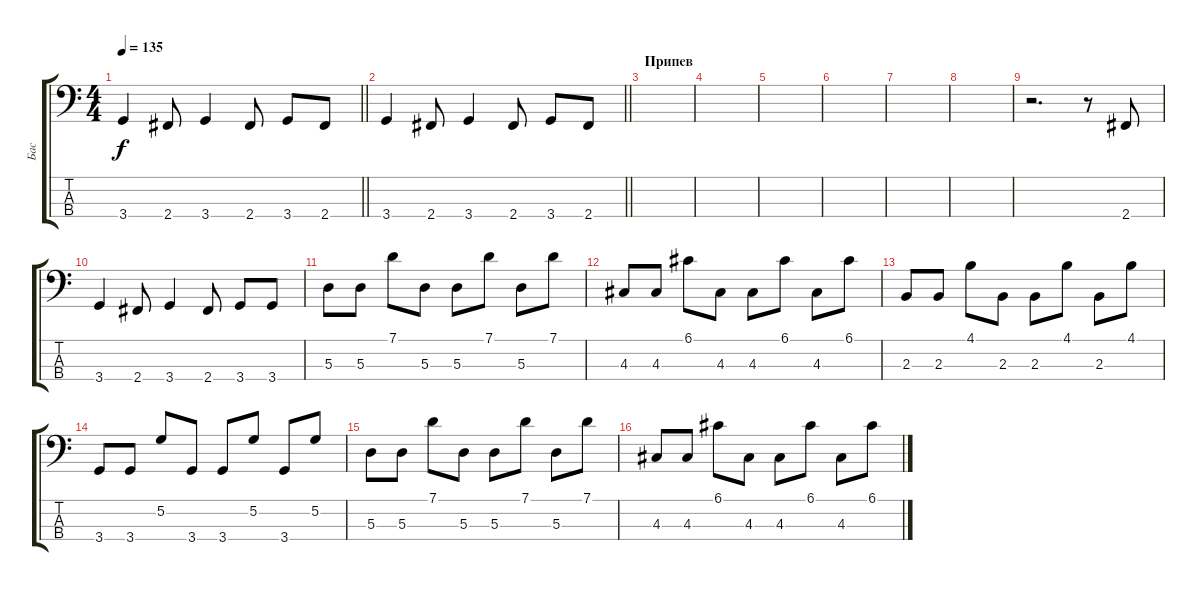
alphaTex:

\track ("Бас" "Бас") {instrument electricbassfinger}
\staff {score tabs}
\tuning (G2 D2 A1 E1) {hide}
\ts (4 4)
\tempo 135
\clef f4
\barLineRight lightlight
\ks c
3.4.4{dy f} 2.4.8 3.4.4 2.4.8 3.4.8 2.4.8 |
\barLineRight lightlight
3.4.4 2.4.8 3.4.4 2.4.8 3.4.8 2.4.8 |
\section ("" "Припев")
|
|
|
|
|
|
r.2{d} r.8 2.4.8 |
3.4.4 2.4.8 3.4.4 2.4.8 3.4.8 3.4.8 |
5.3.8 5.3.8 7.1.8 5.3.8 5.3.8 7.1.8 5.3.8 7.1.8 |
4.3.8 4.3.8 6.1.8 4.3.8 4.3.8 6.1.8 4.3.8 6.1.8 |
2.3.8 2.3.8 4.1.8 2.3.8 2.3.8 4.1.8 2.3.8 4.1.8 |
3.4.8 3.4.8 5.2.8 3.4.8 3.4.8 5.2.8 3.4.8 5.2.8 |
5.3.8 5.3.8 7.1.8 5.3.8 5.3.8 7.1.8 5.3.8 7.1.8 |
4.3.8 4.3.8 6.1.8 4.3.8 4.3.8 6.1.8 4.3.8 6.1.8
